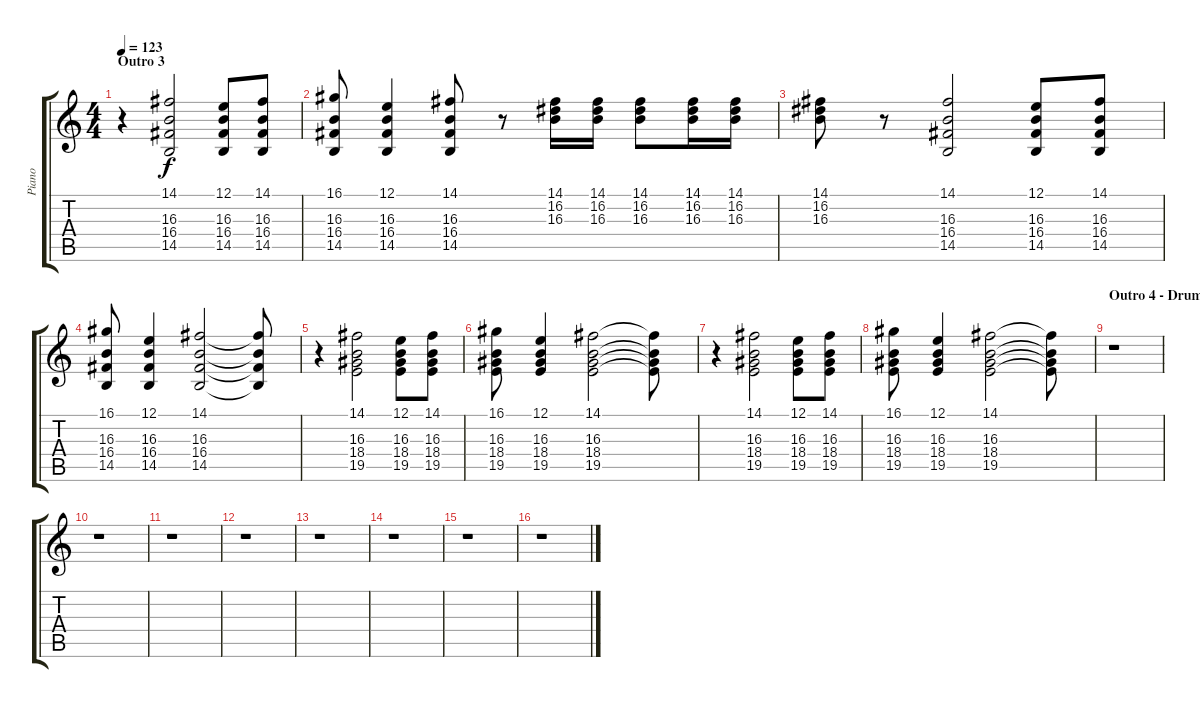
\track ("Piano" "Piano") {instrument brightacousticpiano}
\staff {score tabs}
\tuning (E4 B3 G3 D3 A2 E2) {hide}
\ts (4 4)
\section ("" "Outro 3")
\tempo 123
\clef g2
\ks c
r.4{dy f} (14.1 16.3 16.4 14.5).2 (12.1 16.3 16.4 14.5).8 (14.1 16.3 16.4 14.5).8 |
(16.1 16.3 16.4 14.5).8 (12.1 16.3 16.4 14.5).4 (14.1 16.3 16.4 14.5).8 r.8 (14.1 16.2 16.3).16 (14.1 16.2 16.3).16 (14.1 16.2 16.3).8 (14.1 16.2 16.3).16 (14.1 16.2 16.3).16 |
(14.1 16.2 16.3).8 r.8 (14.1 16.3 16.4 14.5).2 (12.1 16.3 16.4 14.5).8 (14.1 16.3 16.4 14.5).8 |
(16.1 16.3 16.4 14.5).8 (12.1 16.3 16.4 14.5).4 (14.1 16.3 16.4 14.5).2 (14.1{t} 16.3{t} 16.4{t} 14.5{t}).8 |
r.4 (14.1 16.3 18.4 19.5).2 (12.1 16.3 18.4 19.5).8 (14.1 16.3 18.4 19.5).8 |
(16.1 16.3 18.4 19.5).8 (12.1 16.3 18.4 19.5).4 (14.1 16.3 18.4 19.5).2 (14.1{t} 16.3{t} 18.4{t} 19.5{t}).8 |
r.4 (14.1 16.3 18.4 19.5).2 (12.1 16.3 18.4 19.5).8 (14.1 16.3 18.4 19.5).8 |
(16.1 16.3 18.4 19.5).8 (12.1 16.3 18.4 19.5).4 (14.1 16.3 18.4 19.5).2 (14.1{t} 16.3{t} 18.4{t} 19.5{t}).8 |
\section ("" "Outro 4 - Drum Solo")
r.1 |
r.1 |
r.1 |
r.1 |
r.1 |
r.1 |
r.1 |
r.1
